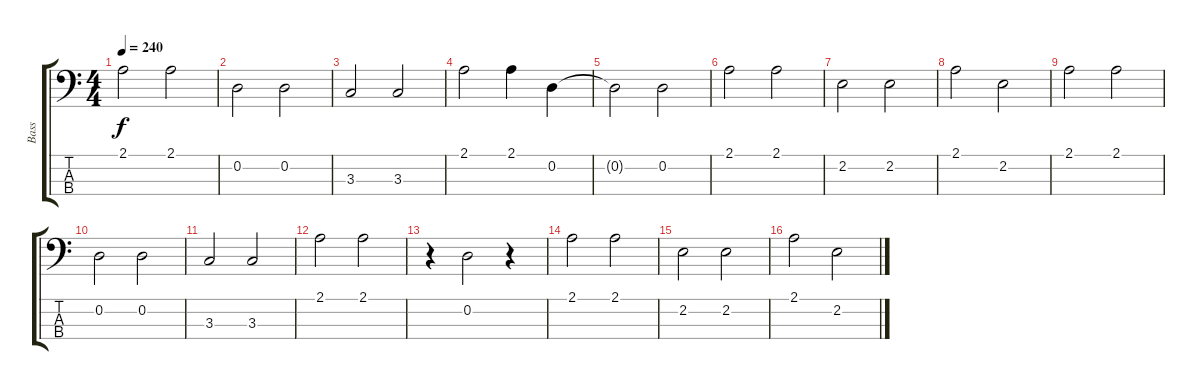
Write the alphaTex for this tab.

\track ("Bass" "Bass") {instrument electricbassfinger}
\staff {score tabs}
\tuning (G2 D2 A1 E1) {hide}
\ts (4 4)
\tempo 240
\clef f4
\ks c
2.1.2{dy f} 2.1.2 |
0.2.2 0.2.2 |
3.3.2 3.3.2 |
2.1.2 2.1.4 0.2.4 |
0.2{t}.2 0.2.2 |
2.1.2 2.1.2 |
2.2.2 2.2.2 |
2.1.2 2.2.2 |
2.1.2 2.1.2 |
0.2.2 0.2.2 |
3.3.2 3.3.2 |
2.1.2 2.1.2 |
r.4 0.2.2 r.4 |
2.1.2 2.1.2 |
2.2.2 2.2.2 |
2.1.2 2.2.2
